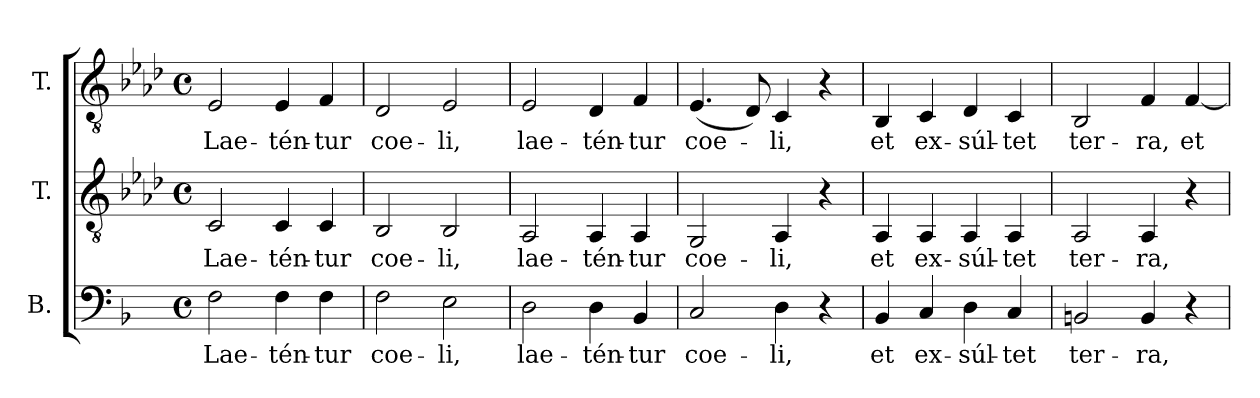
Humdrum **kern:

**kern	**text	**kern	**text	**kern	**text
*part3	*part3	*part2	*part2	*part1	*part1
*staff3	*staff3	*staff2	*staff2	*staff1	*staff1
*I"B.	*	*I"T.	*	*I"T.	*
!!LO:PB:g=z
*clefF4	*	*clefGv2	*	*clefGv2	*
*	*	*ITrd2c3	*	*ITrd2c3	*
*k[b-]	*	*k[b-]	*	*k[b-]	*
*F:	*	*F:	*	*F:	*
*M4/4	*	*M4/4	*	*M4/4	*
*met(c)	*	*met(c)	*	*met(c)	*
*MM92	*	*MM92	*	*MM92	*
=1	=1	=1	=1	=1	=1
!	!LO:LY:b:color=#000000	!	!	!	!
!	!	!	!LO:LY:b:color=#000000	!	!
!	!	!	!	!	!LO:LY:b:color=#000000
2Fi\	Lae-	2AAi/	Lae-	2Ci/	Lae-
!	!LO:LY:b:color=#000000	!	!	!	!
!	!	!	!LO:LY:b:color=#000000	!	!
!	!	!	!	!	!LO:LY:b:color=#000000
4Fi\	-tén-	4AAi/	-tén-	4Ci/	-tén-
!	!LO:LY:b:color=#000000	!	!	!	!
!	!	!	!LO:LY:b:color=#000000	!	!
!	!	!	!	!	!LO:LY:b:color=#000000
4Fi\	-tur	4AAi/	-tur	4Di/	-tur
=2	=2	=2	=2	=2	=2
!	!LO:LY:b:color=#000000	!	!	!	!
!	!	!	!LO:LY:b:color=#000000	!	!
!	!	!	!	!	!LO:LY:b:color=#000000
2Fi\	coe-	2GGi/	coe-	2BB-i/	coe-
!	!LO:LY:b:color=#000000	!	!	!	!
!	!	!	!LO:LY:b:color=#000000	!	!
!	!	!	!	!	!LO:LY:b:color=#000000
2Ei\	-li,	2GGi/	-li,	2Ci/	-li,
=3	=3	=3	=3	=3	=3
!	!LO:LY:b:color=#000000	!	!	!	!
!	!	!	!LO:LY:b:color=#000000	!	!
!	!	!	!	!	!LO:LY:b:color=#000000
2Di\	lae-	2FFi/	lae-	2Ci/	lae-
!	!LO:LY:b:color=#000000	!	!	!	!
!	!	!	!LO:LY:b:color=#000000	!	!
!	!	!	!	!	!LO:LY:b:color=#000000
4Di\	-tén-	4FFi/	-tén-	4BB-i/	-tén-
!	!LO:LY:b:color=#000000	!	!	!	!
!	!	!	!LO:LY:b:color=#000000	!	!
!	!	!	!	!	!LO:LY:b:color=#000000
4BB-i/	-tur	4FFi/	-tur	4Di/	-tur
=4	=4	=4	=4	=4	=4
!	!LO:LY:b:color=#000000	!	!	!	!
!	!	!	!LO:LY:b:color=#000000	!	!
!	!	!	!	!	!LO:LY:b:color=#000000
2Ci/	coe-	2EEi/	coe-	(4.Ci/	coe-
.	.	.	.	8BB-i/)	.
!	!LO:LY:b:color=#000000	!	!	!	!
!	!	!	!LO:LY:b:color=#000000	!	!
!	!	!	!	!	!LO:LY:b:color=#000000
4Di\	-li,	4FFi/	-li,	4AAi/	-li,
4r	.	4r	.	4r	.
=5	=5	=5	=5	=5	=5
!	!LO:LY:b:color=#000000	!	!	!	!
!	!	!	!LO:LY:b:color=#000000	!	!
!	!	!	!	!	!LO:LY:b:color=#000000
4BB-i/	et	4FFi/	et	4GGi/	et
!	!LO:LY:b:color=#000000	!	!	!	!
!	!	!	!LO:LY:b:color=#000000	!	!
!	!	!	!	!	!LO:LY:b:color=#000000
4Ci/	ex-	4FFi/	ex-	4AAi/	ex-
!	!LO:LY:b:color=#000000	!	!	!	!
!	!	!	!LO:LY:b:color=#000000	!	!
!	!	!	!	!	!LO:LY:b:color=#000000
4Di\	-súl-	4FFi/	-súl-	4BB-i/	-súl-
!	!LO:LY:b:color=#000000	!	!	!	!
!	!	!	!LO:LY:b:color=#000000	!	!
!	!	!	!	!	!LO:LY:b:color=#000000
4Ci/	-tet	4FFi/	-tet	4AAi/	-tet
=6	=6	=6	=6	=6	=6
!	!LO:LY:b:color=#000000	!	!	!	!
!	!	!	!LO:LY:b:color=#000000	!	!
!	!	!	!	!	!LO:LY:b:color=#000000
2BBni/	ter-	2FFi/	ter-	2GGi/	ter-
!	!LO:LY:b:color=#000000	!	!	!	!
!	!	!	!LO:LY:b:color=#000000	!	!
!	!	!	!	!	!LO:LY:b:color=#000000
4BBi/	-ra,	4FFi/	-ra,	4Di/	-ra,
!	!	!	!	!	!LO:LY:b:color=#000000
4r	.	4r	.	[<4Di/	et
=	=	=	=	=	=
*-	*-	*-	*-	*-	*-
